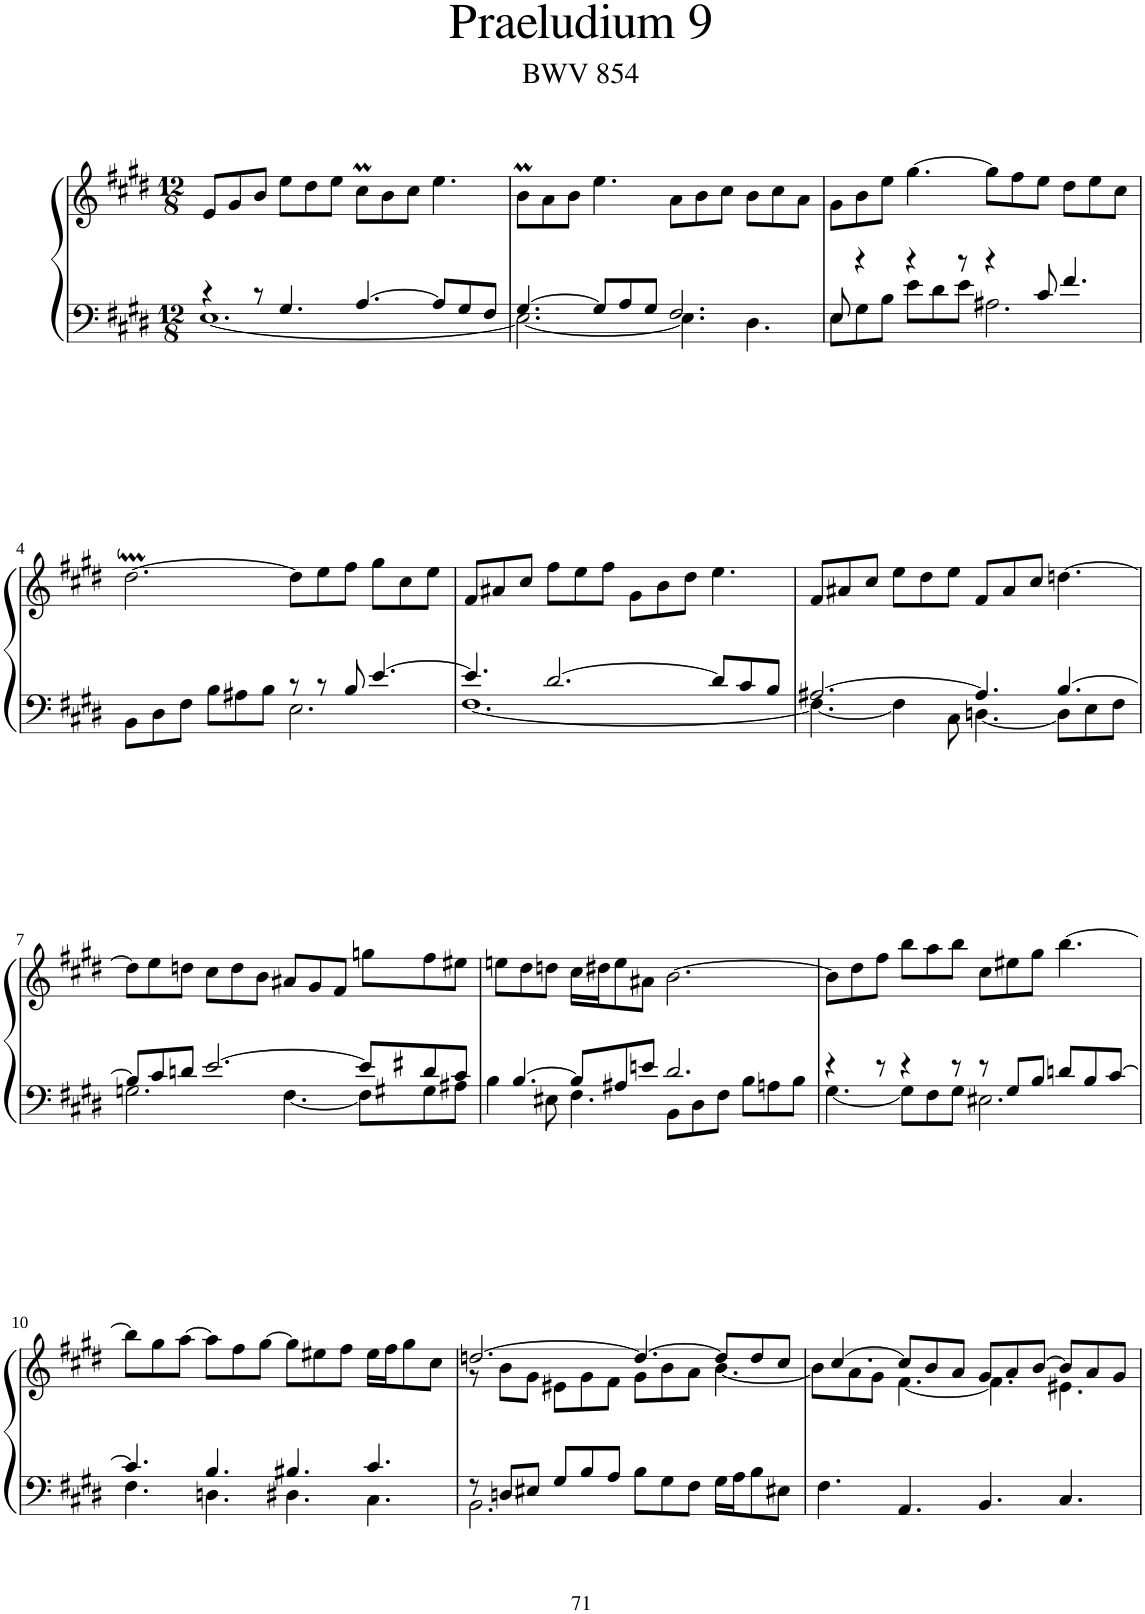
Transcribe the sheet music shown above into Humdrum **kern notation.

**kern	**kern
*part1	*part1
*staff2	*staff1
*I"Piano	*
*I'Pno	*
*clefF4	*clefG2
*k[f#c#g#d#]	*k[f#c#g#d#]
*M12/8	*M12/8
=1	=1
*^	*
4r	[1.E	8e/L
.	.	8g#/
8r	.	8b/J
4.G#/	.	8ee\L
.	.	8dd#\
.	.	8ee\J
[4.A/	.	8cc#M\L
.	.	8b\
.	.	8cc#\J
8A/L]	.	4.ee\
8G#/	.	.
8F#/J	.	.
=2	=2	=2
[4.G#/	2.E\_	8bM\L
.	.	8a\
.	.	8b\J
8G#/L]	.	4.ee\
8A/	.	.
8G#/J	.	.
2.F#/	4.E\]	8a\L
.	.	8b\
.	.	8cc#\J
.	4.D#\	8b\L
.	.	8cc#\
.	.	8a\J
=3	=3	=3
8E/	8E\L	8g#\L
4r	8G#\	8b\
.	8B\J	8ee\J
4r	8e\L	[4.gg#\
.	8d#\	.
8r	8e\J	.
4r	2.A#X\	8gg#\L]
.	.	8ff#\
8c#/	.	8ee\J
4.f#/	.	8dd#\L
.	.	8ee\
.	.	8cc#\J
!!LO:LB:g=z
=4	=4	=4
2.ryy	8BB\L	[2.dd#m\
.	8D#\	.
.	8F#\J	.
.	8B\L	.
.	8A#X\	.
.	8B\J	.
8r	2.E\	8dd#\L]
8r	.	8ee\
8B/	.	8ff#\J
[4.e/	.	8gg#\L
.	.	8cc#\
.	.	8ee\J
=5	=5	=5
4.e/]	[1.F#	8f#/L
.	.	8a#X/
.	.	8cc#/J
[2.d#/	.	8ff#\L
.	.	8ee\
.	.	8ff#\J
.	.	8g#\L
.	.	8b\
.	.	8dd#\J
8d#/L]	.	4.ee\
8c#/	.	.
8B/J	.	.
=6	=6	=6
[2.A#X/	4.F#\_	8f#/L
.	.	8a#X/
.	.	8cc#/J
.	4F#\]	8ee\L
.	.	8dd#\
.	8C#\	8ee\J
4.A#/]	[4.Dn\	8f#/L
.	.	8a#/
.	.	8cc#/J
[4.B/	8D\L]	[4.ddn\
.	8E\	.
.	8F#\J	.
!!LO:LB:g=z
=7	=7	=7
8B/L]	2.Gn\	8dd\L]
8c#/	.	8ee\
8dn/J	.	8ddn\J
[2.e/	.	8cc#\L
.	.	8dd\
.	.	8b\J
.	[4.F#\	8a#X/L
.	.	8g#/
.	.	8f#/J
8e/L]	8F#\L]	8ggn\L
8d#X/	8G#X\	8ff#\
8c#/J	8A#X\J	8ee#X\J
=8	=8	=8
[4.B/	4B\	8een\L
.	.	8dd#\
.	8E#X\	8ddn\J
8B/L]	4.F#\	16cc#\LL
.	.	16dd#X\J
8A#X/	.	8ee\
8en/J	.	8a#X\J
2.d#/	8BB\L	[2.b\
.	8D#\	.
.	8F#\J	.
.	8B\L	.
.	8An\	.
.	8B\J	.
=9	=9	=9
4r	[4.G#\	8b\L]
.	.	8dd#\
8r	.	8ff#\J
4r	8G#\L]	8bb\L
.	8F#\	8aa\
8r	8G#\J	8bb\J
8r	2.E#X\	8cc#\L
8G#/L	.	8ee#X\
8B/J	.	8gg#\J
8dn/L	.	[4.bb\
8B/	.	.
[8c#/J	.	.
!!LO:LB:g=z
=10	=10	=10
4.c#/]	4.F#\	8bb\L]
.	.	8gg#\
.	.	[8aa\J
4.B/	4.Dn\	8aa\L]
.	.	8ff#\
.	.	[8gg#\J
4.B#X/	4.D#X\	8gg#\L]
.	.	8ee#X\
.	.	8ff#\J
4.c#/	4.C#\	16ee#\LL
.	.	16ff#\J
.	.	8gg#\
.	.	8cc#\J
=11	=11	=11
*	*	*^
8r	2.BB\	[2.ddn/	8r
8Dn/L	.	.	8b\L
8E#X/J	.	.	8g#\J
8G#/L	.	.	8e#X\L
8B/	.	.	8g#\
8A/J	.	.	8f#\J
8B\L	4ryy	4.dd/_	8g#\L
8G#\	.	.	8b\
8F#\J	2ryy	.	8a\J
16G#\LL	.	8dd/L]	[4.b\
16A\J	.	.	.
8B\	.	8dd/	.
8E#X\J	.	8cc#/J	.
*v	*v	*	*
=12	=12	=12
4.F#\	[4.cc#/	8b\L]
.	.	8a\
.	.	8g#\J
4.AA/	8cc#/L]	[4.f#\
.	8b/	.
.	8a/J	.
4.BB/	8g#/L	4.f#\]
.	8a/	.
.	[8b/J	.
4.C#/	8b/L]	4.e#X\
.	8a/	.
.	8g#/J	.
*	*v	*v
=	=
*-	*-
